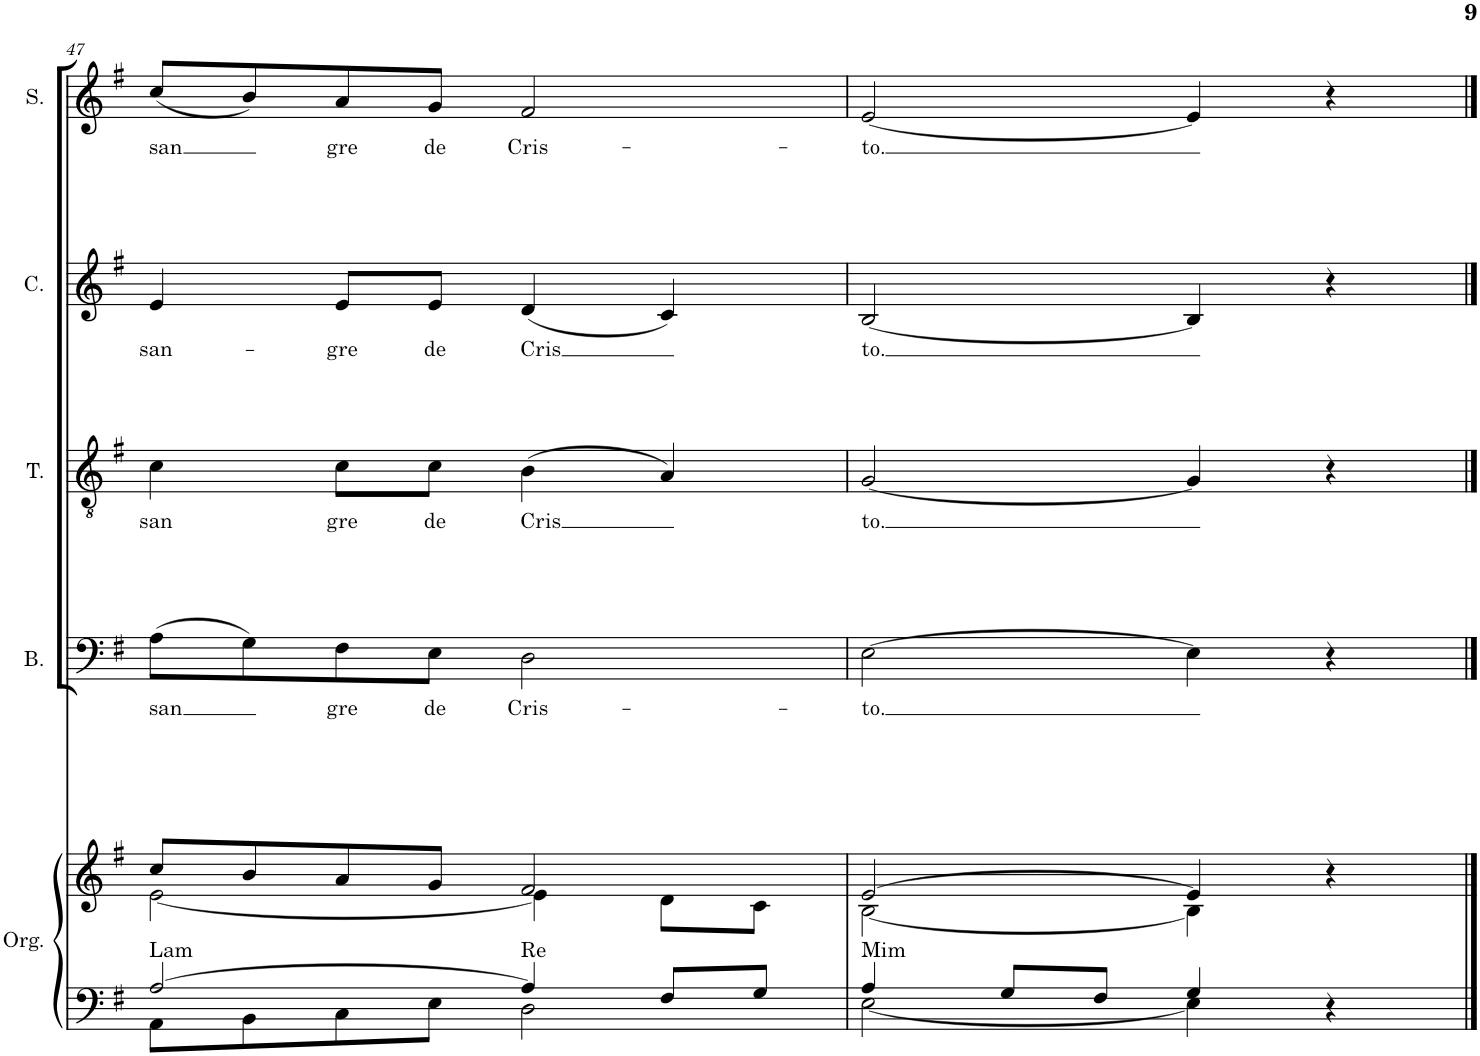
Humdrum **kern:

**kern	**kern	**harte	**kern	**text	**kern	**text	**kern	**text	**kern	**text
*part5	*part5	*part5	*part4	*part4	*part3	*part3	*part2	*part2	*part1	*part1
*staff6	*staff5	*	*staff4	*staff4	*staff3	*staff3	*staff2	*staff2	*staff1	*staff1
*I"Órgano	*	*	*I"Bajo	*	*I"Tenor	*	*I"Contralto	*	*I"Soprano	*
*	*	*	*I'B.	*	*I'T.	*	*I'C.	*	*I'S.	*
!!LO:PB:g=z
*clefF4	*clefG2	*	*clefF4	*	*clefGv2	*	*clefG2	*	*clefG2	*
*k[f#]	*k[f#]	*	*k[f#]	*	*k[f#]	*	*k[f#]	*	*k[f#]	*
*M4/4	*M4/4	*	*M4/4	*	*M4/4	*	*M4/4	*	*M4/4	*
*met(c)	*met(c)	*	*met(c)	*	*met(c)	*	*met(c)	*	*met(c)	*
=47	=47	=47	=47	=47	=47	=47	=47	=47	=47	=47
*^	*^	*	*	*	*	*	*	*	*	*
!	!	!	!	!LO:H:kt=Lam	!	!LO:LY:b	!	!LO:LY:b	!	!LO:LY:b	!	!LO:LY:b
[2A/	8AA\L	8cc/L	[2e\	N	(8A\L	san	4c\	san	4e/	san-	(8cc/L	san
.	8BB\	8b/	.	.	8G\)	.	.	.	.	.	8b/)	.
!	!	!	!	!	!	!LO:LY:b	!	!LO:LY:b	!	!LO:LY:b	!	!LO:LY:b
.	8C\	8a/	.	.	8F#\	gre	8c\L	gre	8e/L	-gre	8a/	gre
!	!	!	!	!	!	!LO:LY:b	!	!LO:LY:b	!	!LO:LY:b	!	!LO:LY:b
.	8E\J	8g/J	.	.	8E\J	de	8c\J	de	8e/J	de	8g/J	de
!	!	!	!	!LO:H:kt=Re	!	!LO:LY:b	!	!LO:LY:b	!	!LO:LY:b	!	!LO:LY:b
4A/]	2D\	2f#/	4e\]	N	2D\	Cris-	(4B\	Cris	(4d/	Cris	2f#/	Cris-
8F#/L	.	.	8d\L	.	.	.	4A/)	.	4c/)	.	.	.
8G/J	.	.	8c\J	.	.	.	.	.	.	.	.	.
=48	=48	=48	=48	=48	=48	=48	=48	=48	=48	=48	=48	=48
!	!	!	!	!LO:H:kt=Mim	!	!LO:LY:b	!	!LO:LY:b	!	!LO:LY:b	!	!LO:LY:b
4A/	[2E\	[2e/	[2B\	N	[2E\	-to.	[2G/	to.	[2B/	to.	[2e/	-to.
8G/L	.	.	.	.	.	.	.	.	.	.	.	.
8F#/J	.	.	.	.	.	.	.	.	.	.	.	.
4G/	4E\]	4e/]	4B\]	.	4E\]	.	4G/]	.	4B/]	.	4e/]	.
4r	4ryy	4r	4ryy	.	4r	.	4r	.	4r	.	4r	.
*v	*v	*	*	*	*	*	*	*	*	*	*	*
*	*v	*v	*	*	*	*	*	*	*	*	*
==	==	==	==	==	==	==	==	==	==	==
*-	*-	*-	*-	*-	*-	*-	*-	*-	*-	*-
